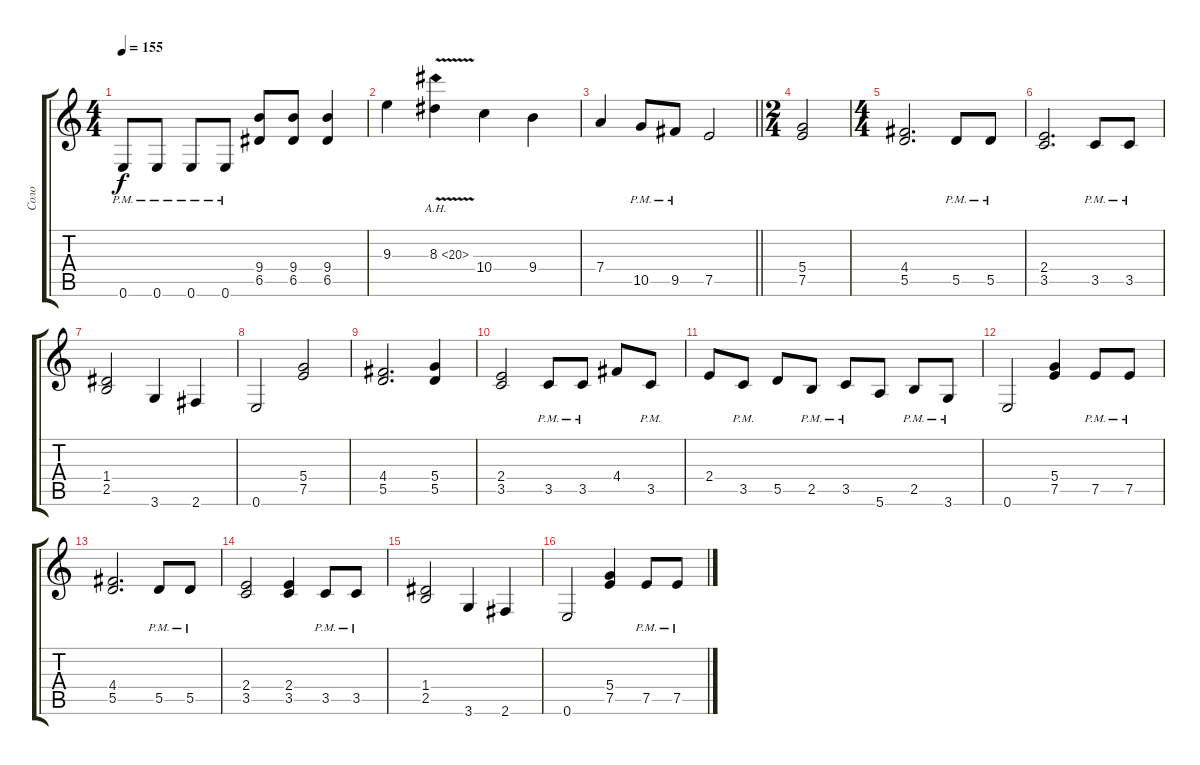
\track ("Соло" "Соло") {instrument distortionguitar}
\staff {score tabs}
\tuning (E4 B3 G3 D3 A2 E2) {hide}
\ts (4 4)
\tempo 155
\clef g2
\ks c
0.6{pm}.8{dy f} 0.6{pm}.8 0.6{pm}.8 0.6{pm}.8 (9.4 6.5).8 (9.4 6.5).8 (9.4 6.5).4 |
9.3.4 8.3{ah 12 v}.4 10.4.4 9.4.4 |
\barLineRight lightlight
7.4.4 10.5{pm}.8 9.5{pm}.8 7.5.2 |
\ts (2 4)
(5.4 7.5).2 |
\ts (4 4)
(4.4 5.5).2{d} 5.5{pm}.8 5.5{pm}.8 |
(2.4 3.5).2{d} 3.5{pm}.8 3.5{pm}.8 |
(1.4 2.5).2 3.6.4 2.6.4 |
0.6.2 (5.4 7.5).2 |
(4.4 5.5).2{d} (5.4 5.5).4 |
(2.4 3.5).2 3.5{pm}.8 3.5{pm}.8 4.4.8 3.5{pm}.8 |
2.4.8 3.5{pm}.8 5.5.8 2.5{pm}.8 3.5{pm}.8 5.6.8 2.5{pm}.8 3.6{pm}.8 |
0.6.2 (5.4 7.5).4 7.5{pm}.8 7.5{pm}.8 |
(4.4 5.5).2{d} 5.5{pm}.8 5.5{pm}.8 |
(2.4 3.5).2 (2.4 3.5).4 3.5{pm}.8 3.5{pm}.8 |
(1.4 2.5).2 3.6.4 2.6.4 |
0.6.2 (5.4 7.5).4 7.5{pm}.8 7.5{pm}.8
